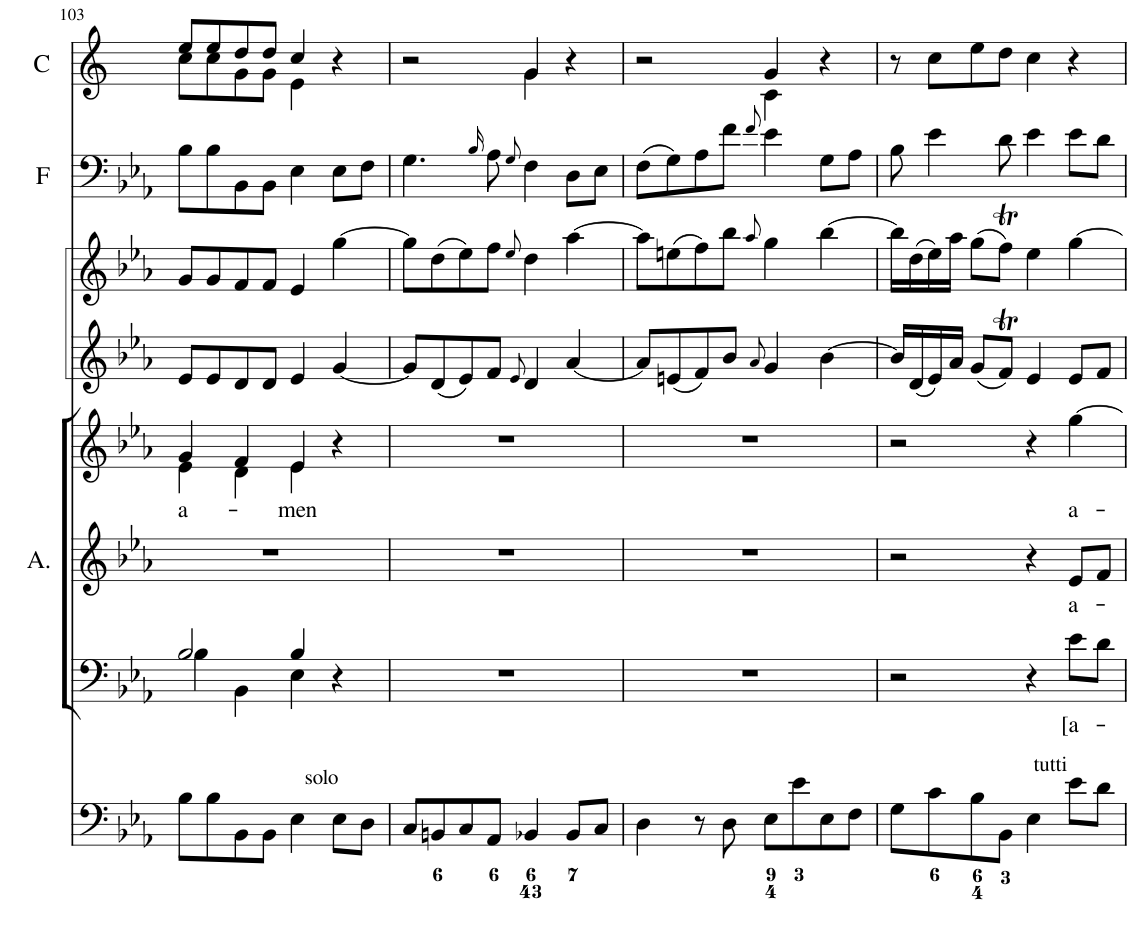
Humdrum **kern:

**kern	**kern	**text	**kern	**text	**kern	**text	**kern	**kern	**kern	**kern
*part8	*part7	*part7	*part6	*part6	*part5	*part5	*part4	*part3	*part2	*part1
*staff8	*staff7	*staff7	*staff6	*staff6	*staff5	*staff5	*staff4	*staff3	*staff2	*staff1
*I"Organ	*I"Voice	*	*I"Alto	*	*I"Voice	*	*I"Violin	*I"Violin	*I"Fagotti	*I"Corni in Eb
*	*	*	*I'A.	*	*	*	*I'Vln	*I'Vln	*I'F	*I'C
!!LO:PB:g=z
*clefF4	*clefF4	*	*clefG2	*	*clefG2	*	*clefG2	*clefG2	*clefF4	*clefG2
*	*	*	*	*	*	*	*	*	*	*Trd5c9
*k[b-e-a-]	*k[b-e-a-]	*	*k[b-e-a-]	*	*k[b-e-a-]	*	*k[b-e-a-]	*k[b-e-a-]	*k[b-e-a-]	*k[]
*M4/4	*M4/4	*	*M4/4	*	*M4/4	*	*M4/4	*M4/4	*M4/4	*M4/4
*met(c)	*met(c)	*	*met(c)	*	*met(c)	*	*met(c)	*met(c)	*met(c)	*met(c)
=103	=103	=103	=103	=103	=103	=103	=103	=103	=103	=103
*	*^	*	*	*	*	*	*	*	*	*
!	!	!	!	!	!	!	!LO:LY:b	!	!	!	!
*	*	*	*	*	*	*^	*	*	*	*	*^
8B-\L	2B-/	4B-\	.	1r	.	4g/	4e-\	a-	8e-/L	8g/L	8B-\L	8ee/L	8cc\L
8B-\	.	.	.	.	.	.	.	.	8e-/	8g/	8B-\	8ee/	8cc\
8BB-\	.	4BB-\	.	.	.	4f/	4d\	.	8d/	8f/	8BB-\	8dd/	8g\
8BB-\J	.	.	.	.	.	.	.	.	8d/J	8f/J	8BB-\J	8dd/J	8g\J
!	!	!	!	!	!	!	!	!LO:LY:b	!	!	!	!	!
4E-\	4B-/	4E-\	.	.	.	4e-/	4e-\	-men	4e-/	4e-/	4E-\	4cc/	4e\
!LO:TX:a:t=solo	!	!	!	!	!	!	!	!	!	!	!	!	!
8E-\L	4r	4ryy	.	.	.	4r	4ryy	.	[4g/	[4gg\	8E-\L	4r	4ryy
8D\J	.	.	.	.	.	.	.	.	.	.	8F\J	.	.
*	*v	*v	*	*	*	*v	*v	*	*	*	*	*	*
=104	=104	=104	=104	=104	=104	=104	=104	=104	=104	=104	=104
8C/L	1r	.	1r	.	1r	.	8g/L]	8gg\L]	4.G\	2r	2ryy
8BBn/	.	.	.	.	.	.	(8d/	(8dd\	.	.	.
8C/	.	.	.	.	.	.	8e-/)	8ee-\)	.	.	.
.	.	.	.	.	.	.	.	.	16qB-/	.	.
8AA-/J	.	.	.	.	.	.	8f/J	8ff\J	8A-\	.	.
.	.	.	.	.	.	.	8qe-/	8qee-/	8qG/	.	.
4BB-X/	.	.	.	.	.	.	4d/	4dd\	4F\	4g/	4g\
8BB-/L	.	.	.	.	.	.	[4a-/	[4aa-\	8D\L	4r	4ryy
8C/J	.	.	.	.	.	.	.	.	8E-\J	.	.
=105	=105	=105	=105	=105	=105	=105	=105	=105	=105	=105	=105
4D\	1r	.	1r	.	1r	.	8a-/L]	8aa-\L]	(8F\L	2r	2ryy
.	.	.	.	.	.	.	(8en/	(8een\	8G\)	.	.
8r	.	.	.	.	.	.	8f/)	8ff\)	8A-\	.	.
8D\	.	.	.	.	.	.	8b-/J	8bb-\J	8f\J	.	.
.	.	.	.	.	.	.	8qa-/	8qaa-/	8qf/	.	.
8E-\L	.	.	.	.	.	.	4g/	4gg\	4e-\	4g/	4c\
8e-\	.	.	.	.	.	.	.	.	.	.	.
8E-\	.	.	.	.	.	.	[4b-\	[4bb-\	8G\L	4r	4ryy
8F\J	.	.	.	.	.	.	.	.	8A-\J	.	.
*	*	*	*	*	*	*	*	*	*	*v	*v
=106	=106	=106	=106	=106	=106	=106	=106	=106	=106	=106
8G\L	2r	.	2r	.	2r	.	16b-/LL]	16bb-\LL]	8B-\	8r
.	.	.	.	.	.	.	(16d/	(16dd\	.	.
8c\	.	.	.	.	.	.	16e-/)	16ee-\)	4e-\	8cc\L
.	.	.	.	.	.	.	16a-/JJ	16aa-\JJ	.	.
8B-\	.	.	.	.	.	.	(8g/L	(8gg\L	.	8ee\
8BB-\J	.	.	.	.	.	.	8fT/J)	8ffT\J)	8d\	8dd\J
4E-\	4r	.	4r	.	4r	.	4e-/	4ee-\	4e-\	4cc\
!LO:TX:a:t=tutti	!	!	!	!	!	!	!	!	!	!
!	!	!LO:LY:b	!	!LO:LY:b	!	!LO:LY:b	!	!	!	!
8e-\L	8e-\L	[a-	8e-/L	a-	[4gg\	a-	8e-/L	[4gg\	8e-\L	4r
8d\J	8d\J	.	8f/J	.	.	.	8f/J	.	8d\J	.
=	=	=	=	=	=	=	=	=	=	=
*-	*-	*-	*-	*-	*-	*-	*-	*-	*-	*-
